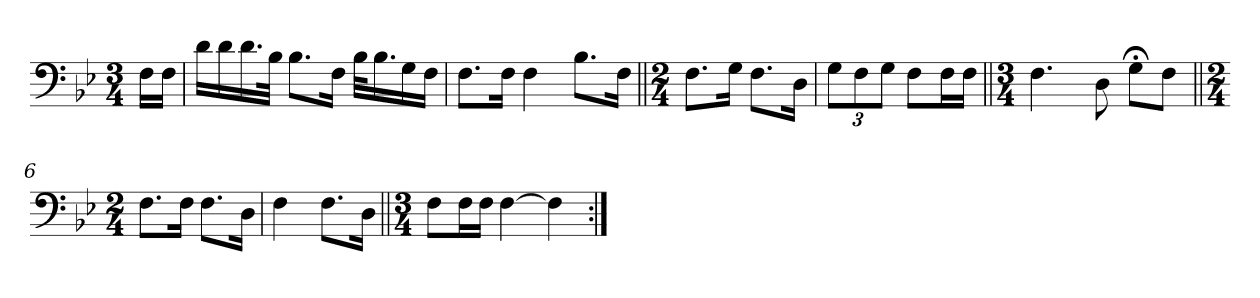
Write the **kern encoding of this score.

**kern
*part1
*staff1
*clefF4
*k[b-e-]
*M3/4
=
16F\LL
16F\JJ
=1
16d\LL
16d\
16.d\
32B-\JJk
8.B-\L
16F\Jk
32B-\KLL
16.B-\
16G\
16F\JJ
=2
8.F\L
16F\Jk
4F\
8.B-\L
16F\Jk
=3||
*M2/4
8.F\L
16G\Jk
8.F\L
16D\Jk
=4
12G\L
12F\
12G\J
8F\L
16F\L
16F\JJ
=5||
*M3/4
4.F\
8D\
8G;<\L
8F\J
=6||
*M2/4
8.F\L
16F\Jk
8.F\L
16D\Jk
=7
4F\
8.F\L
16D\Jk
=8||
*M3/4
8F\L
16F\L
16F\JJ
[4F\
4F\]
=:|!
*-
